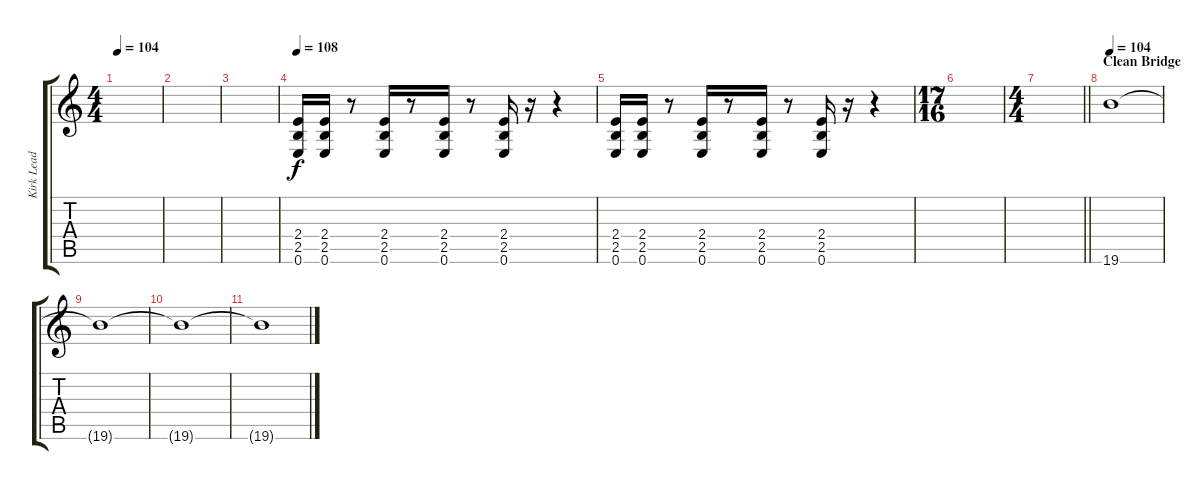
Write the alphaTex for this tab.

\track ("Kirk Lead " "Kirk Lead ") {instrument distortionguitar}
\staff {score tabs}
\tuning (E4 B3 G3 D3 A2 E2) {hide}
\ts (4 4)
\tempo 104
\clef g2
\ks c
|
|
|
\tempo 108
(2.4 2.5 0.6).16{volume 4 balance 15 instrument distortionguitar} (2.4 2.5 0.6).16 r.8 (2.4 2.5 0.6).16 r.8 (2.4 2.5 0.6).16 r.8 (2.4 2.5 0.6).16 r.16 r.4 |
(2.4 2.5 0.6).16 (2.4 2.5 0.6).16 r.8 (2.4 2.5 0.6).16 r.8 (2.4 2.5 0.6).16 r.8 (2.4 2.5 0.6).16 r.16 r.4 |
\ts (17 16)
|
\ts (4 4)
\barLineRight lightlight
|
\section ("" "Clean Bridge")
\tempo 104
19.6.1{volume 3 instrument distortionguitar} |
19.6{t}.1 |
19.6{t}.1 |
19.6{t}.1
